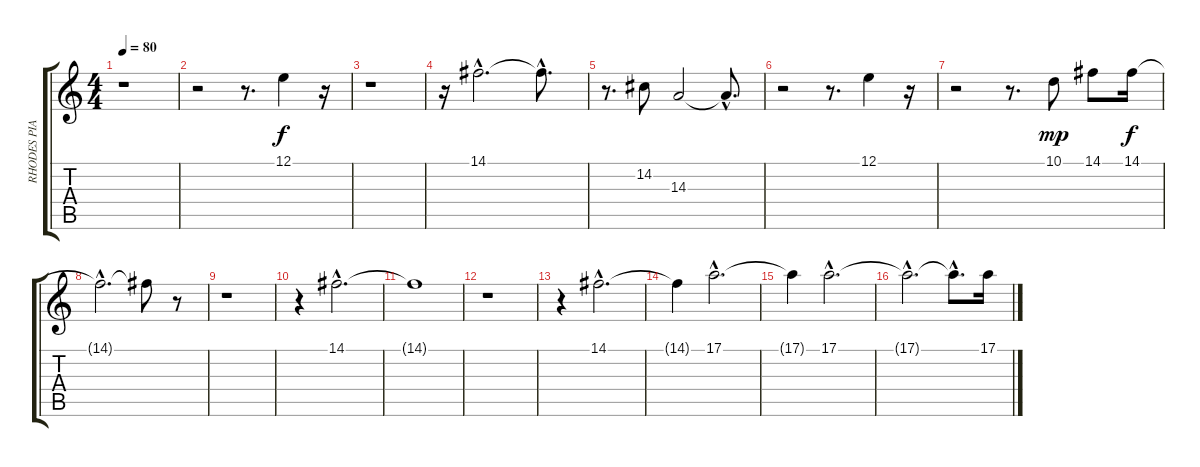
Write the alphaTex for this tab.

\track ("RHODES PIANO" "RHODES PIA") {instrument electricpiano1}
\staff {score tabs}
\tuning (E4 B3 G3 D3 A2 E2) {hide}
\ts (4 4)
\tempo 80
\clef g2
\ks c
r.1{dy f} |
r.2 r.8{d} 12.1.4 r.16 |
r.1 |
r.16 14.1{hac}.2{d} 14.1{hac t}.8{d} |
r.8{d} 14.2.8 14.3.2 14.3{hac t}.8{d} |
r.2 r.8{d} 12.1.4 r.16 |
r.2 r.8{d} 10.1.8{dy mp} 14.1.8 14.1.16{dy f} |
14.1{hac t}.2{d} 14.1{t}.8 r.8 |
r.1 |
r.4 14.1{hac}.2{d} |
14.1{t}.1 |
r.1 |
r.4 14.1{hac}.2{d} |
14.1{t}.4 17.1{hac}.2{d} |
17.1{t}.4 17.1{hac}.2{d} |
17.1{hac t}.2{d} 17.1{hac t}.8{d} 17.1.16
